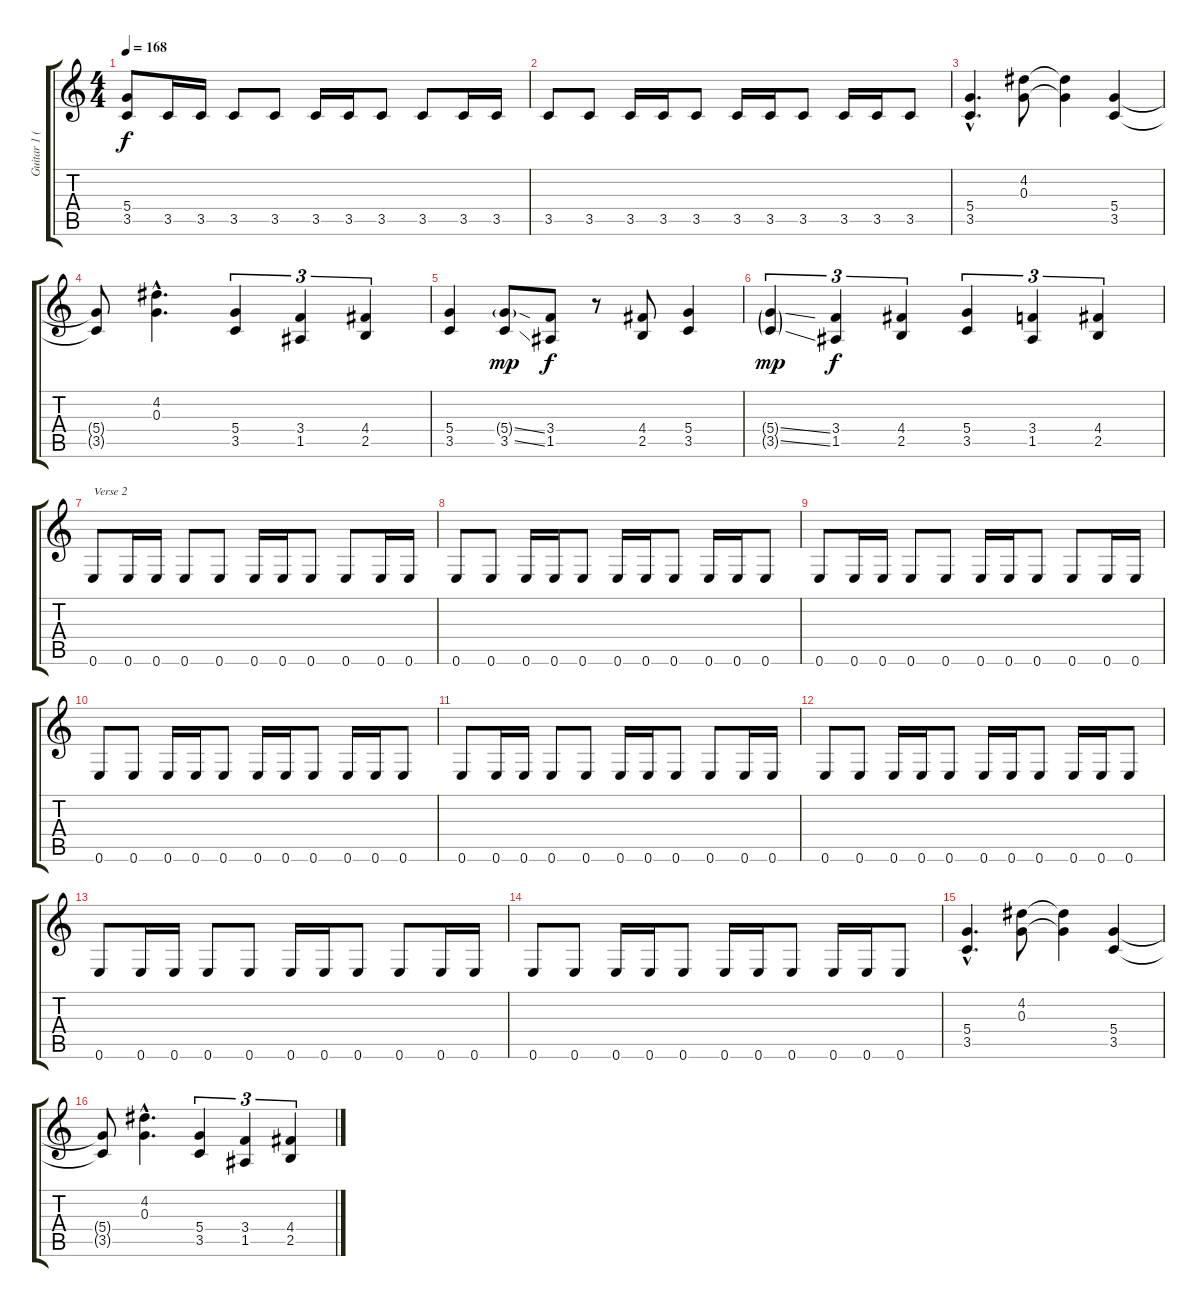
\track ("Guitar 1 (Rhythm)" "Guitar 1 (") {instrument distortionguitar}
\staff {score tabs}
\tuning (E4 B3 G3 D3 A2 E2) {hide}
\ts (4 4)
\tempo 168
\clef g2
\ks c
(5.4 3.5).8{dy f} 3.5.16 3.5.16 3.5.8 3.5.8 3.5.16 3.5.16 3.5.8 3.5.8 3.5.16 3.5.16 |
3.5.8 3.5.8 3.5.16 3.5.16 3.5.8 3.5.16 3.5.16 3.5.8 3.5.16 3.5.16 3.5.8 |
(5.4{hac} 3.5{hac}).4{d} (4.2 0.3).8 (4.2{t} 0.3{t}).4 (5.4 3.5).4 |
(5.4{t} 3.5{t}).8 (4.2{hac} 0.3{hac}).4{d} (5.4 3.5).4{tu (3 2)} (3.4 1.5).4{tu (3 2)} (4.4 2.5).4{tu (3 2)} |
(5.4 3.5).4 (5.4{ss g} 3.5{ss}).8{dy mp} (3.4 1.5).8{dy f} r.8 (4.4 2.5).8 (5.4 3.5).4 |
(5.4{ss g} 3.5{ss g}).4{tu (3 2) dy mp} (3.4 1.5).4{tu (3 2) dy f} (4.4 2.5).4{tu (3 2)} (5.4 3.5).4{tu (3 2)} (3.4 1.5).4{tu (3 2)} (4.4 2.5).4{tu (3 2)} |
0.6.8{txt "Verse 2"} 0.6.16 0.6.16 0.6.8 0.6.8 0.6.16 0.6.16 0.6.8 0.6.8 0.6.16 0.6.16 |
0.6.8 0.6.8 0.6.16 0.6.16 0.6.8 0.6.16 0.6.16 0.6.8 0.6.16 0.6.16 0.6.8 |
0.6.8 0.6.16 0.6.16 0.6.8 0.6.8 0.6.16 0.6.16 0.6.8 0.6.8 0.6.16 0.6.16 |
0.6.8 0.6.8 0.6.16 0.6.16 0.6.8 0.6.16 0.6.16 0.6.8 0.6.16 0.6.16 0.6.8 |
0.6.8 0.6.16 0.6.16 0.6.8 0.6.8 0.6.16 0.6.16 0.6.8 0.6.8 0.6.16 0.6.16 |
0.6.8 0.6.8 0.6.16 0.6.16 0.6.8 0.6.16 0.6.16 0.6.8 0.6.16 0.6.16 0.6.8 |
0.6.8 0.6.16 0.6.16 0.6.8 0.6.8 0.6.16 0.6.16 0.6.8 0.6.8 0.6.16 0.6.16 |
0.6.8 0.6.8 0.6.16 0.6.16 0.6.8 0.6.16 0.6.16 0.6.8 0.6.16 0.6.16 0.6.8 |
(5.4{hac} 3.5{hac}).4{d} (4.2 0.3).8 (4.2{t} 0.3{t}).4 (5.4 3.5).4 |
(5.4{t} 3.5{t}).8 (4.2{hac} 0.3{hac}).4{d} (5.4 3.5).4{tu (3 2)} (3.4 1.5).4{tu (3 2)} (4.4 2.5).4{tu (3 2)}
